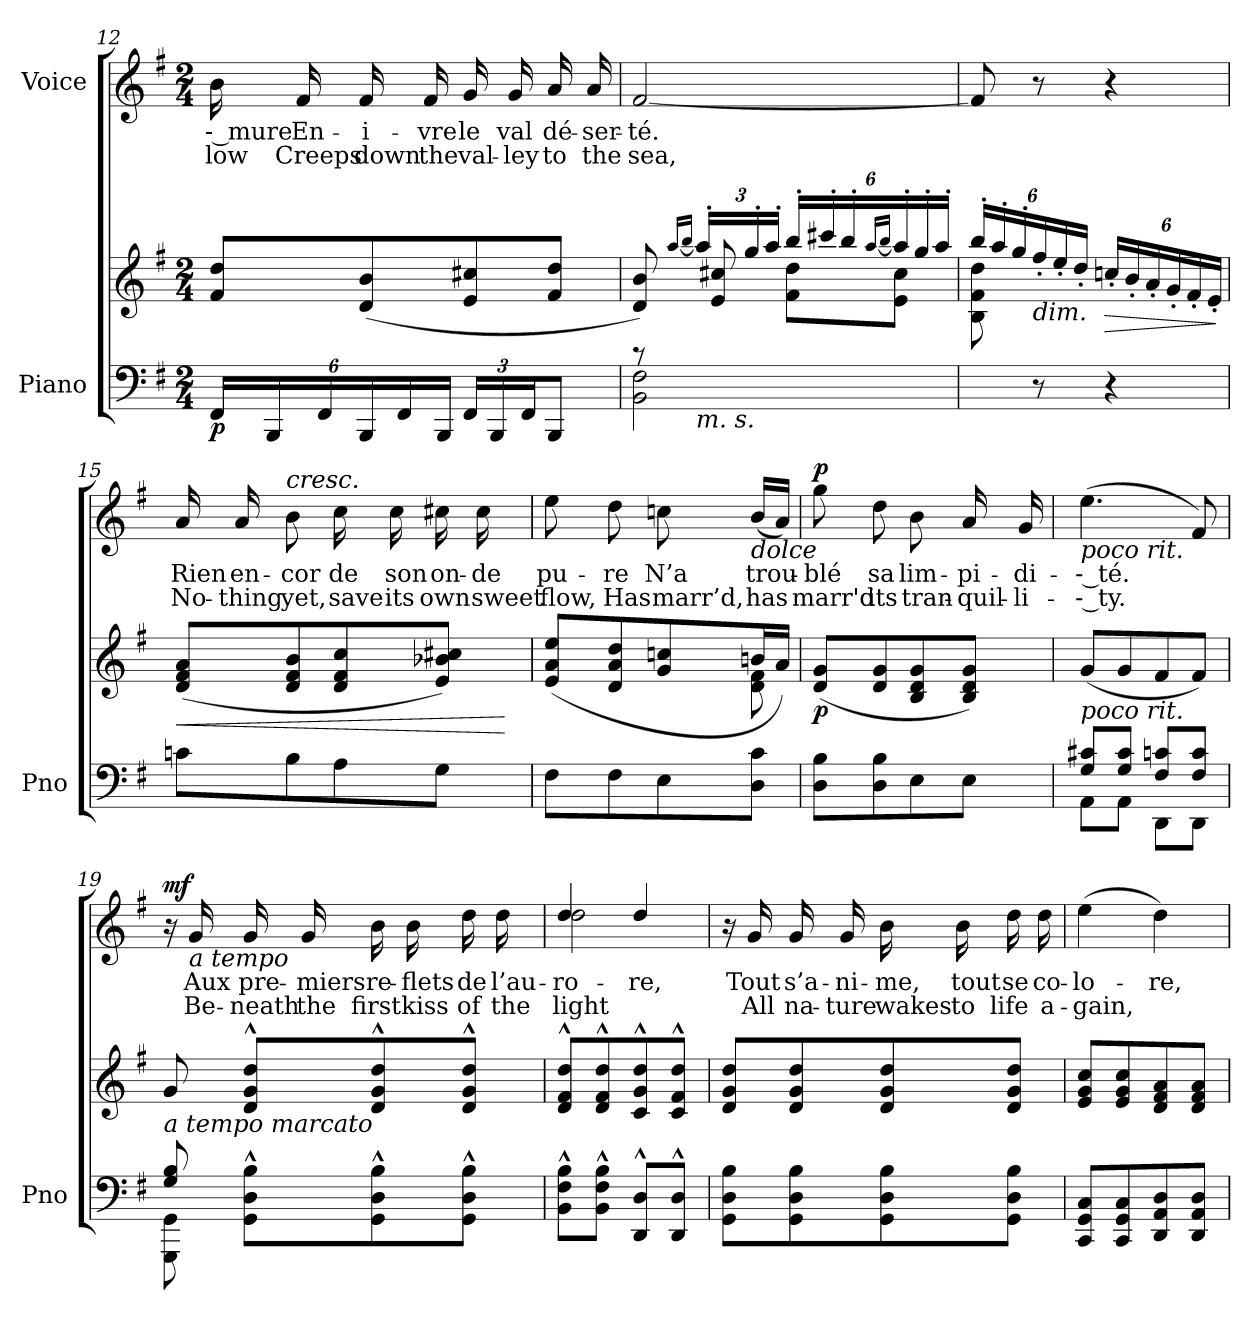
**kern	**kern	**dynam	**kern	**text	**text	**dynam
*part2	*part2	*part2	*part1	*part1	*part1	*part1
*staff3	*staff2	*staff2/3	*staff1	*staff1	*staff1	*staff1
*I"Piano	*	*	*I"Voice	*	*	*
*I'Pno	*	*	*	*	*	*
!!LO:LB:g=z
*clefF4	*clefG2	*	*clefG2	*	*	*
*k[f#]	*k[f#]	*	*k[f#]	*	*	*
*M2/4	*M2/4	*	*M2/4	*	*	*
*Xbrackettup	*	*	*	*	*	*
=12	=12	=12	=12	=12	=12	=12
!	!	!LO:DY:b=2	!	!LO:LY:b	!LO:LY:b	!
24FF#/LL	8f#/ 8dd/L	p	16b\	-- mure	low	.
24BBB/	.	.	.	.	.	.
!	!	!	!	!LO:LY:b	!LO:LY:b	!
.	.	.	16f#/	En-	Creeps	.
24FF#/	.	.	.	.	.	.
!	!	!	!	!LO:LY:b	!LO:LY:b	!
24BBB/	(>8d/ 8b/	.	16f#/	-i-	down	.
24FF#/	.	.	.	.	.	.
!	!	!	!	!LO:LY:b	!LO:LY:b	!
.	.	.	16f#/	-vre	the	.
24BBB/JJ	.	.	.	.	.	.
!	!	!	!	!LO:LY:b	!LO:LY:b	!
24FF#/LL	8e/ 8cc#X/	.	16g/	le	val-	.
24BBB/	.	.	.	.	.	.
!	!	!	!	!LO:LY:b	!LO:LY:b	!
.	.	.	16g/	val	-ley	.
24FF#/J	.	.	.	.	.	.
!	!	!	!	!LO:LY:b	!LO:LY:b	!
8BBB/J	8f#/ 8dd/J	.	16a/	dé-	to	.
!	!	!	!	!LO:LY:b	!LO:LY:b	!
.	.	.	16a/	-ser-	the	.
=13	=13	=13	=13	=13	=13	=13
*^	*^	*	*	*	*	*
!	!	!	!	!	!	!LO:LY:b	!LO:LY:b	!
8r	2BB\ 2F#\	8d/ 8b/)	8ryy	.	[2f#/	-té.	sea,	.
.	.	[16qaa/LL	.	.	.	.	.	.
.	.	16qbb/JJ	.	.	.	.	.	.
*	*	*Xbrackettup	*	*	*	*	*	*
!LO:TX:b:i:t=m. s.	!	!	!	!	!	!	!	!
4.ryy	.	24aa'>/LL]	8e/ 8cc#X/	.	.	.	.	.
.	.	24gg'>/	.	.	.	.	.	.
.	.	24aa'>/JJ	.	.	.	.	.	.
.	.	24bb'>/LL	8f#\ 8dd\L	.	.	.	.	.
.	.	24ccc#X'>/	.	.	.	.	.	.
.	.	24bb'>/	.	.	.	.	.	.
.	.	[16qaa/LL	.	.	.	.	.	.
.	.	16qbb/JJ	.	.	.	.	.	.
.	.	24aa'>/]	8e\ 8cc#\J	.	.	.	.	.
.	.	24gg'>/	.	.	.	.	.	.
.	.	24aa'>/JJ	.	.	.	.	.	.
*v	*v	*	*	*	*	*	*	*
=14	=14	=14	=14	=14	=14	=14	=14
8ryy	24bb'>/LL	8B\ 8f#\ 8dd\	.	8f#/]	.	.	.
.	24aa'>/	.	.	.	.	.	.
.	24gg'>/	.	.	.	.	.	.
!	!LO:TX:b:i:t=dim.	!	!	!	!	!	!
8r	24ff#'>/	4.ryy	.	8r	.	.	.
.	24ee'>/	.	.	.	.	.	.
.	24dd'>/JJ	.	.	.	.	.	.
!	!	!	!LO:HP:b	!	!	!	!
4r	24ccn'>/LL	.	>	4r	.	.	.
.	24b'>/	.	.	.	.	.	.
.	24a'>/	.	.	.	.	.	.
.	24g'>/	.	.	.	.	.	.
.	24f#'>/	.	.	.	.	.	.
.	24e'>/JJ	.	.	.	.	.	.
*	*v	*v	*	*	*	*	*
.	.	]	.	.	.	.
!!LO:LB:g=z
=15	=15	=15	=15	=15	=15	=15
!	!	!LO:HP:b	!	!LO:LY:b	!LO:LY:b	!
8cn\L	(>8d/ 8f#/ 8a/L	<	16a/	Rien	No-	.
!	!	!	!	!LO:LY:b	!LO:LY:b	!
.	.	.	16a/	en-	-thing	.
!	!	!	!LO:TX:a:i:t=cresc.	!	!	!
!	!	!	!	!LO:LY:b	!LO:LY:b	!
8B\	8d/ 8f#/ 8b/	.	8b\	-cor	yet,	.
!	!	!	!	!LO:LY:b	!LO:LY:b	!
8A\	8d/ 8f#/ 8cc/	.	16cc\	de	save	.
!	!	!	!	!LO:LY:b	!LO:LY:b	!
.	.	.	16cc\	son	its	.
!	!	!	!	!LO:LY:b	!LO:LY:b	!
8G\J	8e/ 8b-X/ 8cc#X/J)	.	16cc#X\	on-	own	.
!	!	!	!	!LO:LY:b	!LO:LY:b	!
.	.	.	16cc#\	-de	sweet	.
.	.	[	.	.	.	.
=16	=16	=16	=16	=16	=16	=16
*	*^	*	*	*	*	*
!	!	!	!	!	!LO:LY:b	!LO:LY:b	!
8F#\L	(>8e/ 8a/ 8ee/L	4.ryy	.	8ee\	pu-	flow,	.
!	!	!	!	!	!LO:LY:b	!LO:LY:b	!
8F#\	8d/ 8a/ 8dd/	.	.	8dd\	-re	Has	.
!	!	!	!	!	!LO:LY:b	!LO:LY:b	!
8E\	8g/ 8ccn/	.	.	8ccn\	N’a	marr’d,	.
!	!	!	!	!LO:TX:b:i:t=dolce	!	!	!
!	!	!	!	!	!LO:LY:b	!LO:LY:b	!
8D\ 8c\J	16bn/L	8d\ 8f#\	.	(16b/LL	trou-	has	.
.	16a/JJ)	.	.	16a/JJ)	.	.	.
*	*v	*v	*	*	*	*	*
=17	=17	=17	=17	=17	=17	=17
!	!	!LO:DY:b	!	!LO:LY:b	!LO:LY:b	!LO:DY:a
8D\ 8B\L	(>8d/ 8g/L	p	8gg\	-blé	marr'd	p
!	!	!	!	!LO:LY:b	!LO:LY:b	!
8D\ 8B\	8d/ 8g/	.	8dd\	sa	its	.
!	!	!	!	!LO:LY:b	!LO:LY:b	!
8E\	8B/ 8d/ 8g/	.	8b\	lim-	tran-	.
!	!	!	!	!LO:LY:b	!LO:LY:b	!
8E\J	8B/ 8d/ 8g/J)	.	16a/	-pi-	-quil-	.
!	!	!	!	!LO:LY:b	!LO:LY:b	!
.	.	.	16g/	-di-	-li-	.
!!LO:LB:g=z
=18	=18	=18	=18	=18	=18	=18
*^	*	*	*	*	*	*
!	!	!	!	!LO:TX:b:i:t=poco rit.	!	!	!
!	!	!LO:TX:b:i:t=poco rit.	!	!	!	!	!
!	!	!	!	!	!LO:LY:b	!LO:LY:b	!
8G/ 8c#X/L	8AA\L	(>8g/L	.	(4.ee\	-- té.	-- ty.	.
8G/ 8c#/J	8AA\J	8g/	.	.	.	.	.
8F#/ 8cn/L	8DD\L	8f#/	.	.	.	.	.
8F#/ 8c/J	8DD\J	8f#/J)	.	8f#/)	.	.	.
=19	=19	=19	=19	=19	=19	=19	=19
!	!	!LO:TX:b:i:t=a tempo marcato	!	!	!	!	!
!	!	!	!	!	!	!	!LO:DY:a
8G/ 8B/	8GGG\ 8GG\	8g/	.	16r	.	.	mf
!	!	!	!	!LO:TX:b:i:t=a tempo	!	!	!
!	!	!	!	!	!LO:LY:b	!LO:LY:b	!
.	.	.	.	16g/	Aux	Be-	.
!	!	!	!	!	!LO:LY:b	!LO:LY:b	!
8GG\^^ 8D\^^ 8B\^^L	4.ryy	8d/^^ 8g/^^ 8dd/^^L	.	16g/	pre-	-neath	.
!	!	!	!	!	!LO:LY:b	!LO:LY:b	!
.	.	.	.	16g/	-miers	the	.
!	!	!	!	!	!LO:LY:b	!LO:LY:b	!
8GG\^^ 8D\^^ 8B\^^	.	8d/^^ 8g/^^ 8dd/^^	.	16b\	re-	first	.
!	!	!	!	!	!LO:LY:b	!LO:LY:b	!
.	.	.	.	16b\	-flets	kiss	.
!	!	!	!	!	!LO:LY:b	!LO:LY:b	!
8GG\^^ 8D\^^ 8B\^^J	.	8d/^^ 8g/^^ 8dd/^^J	.	16dd\	de	of	.
!	!	!	!	!	!LO:LY:b	!LO:LY:b	!
.	.	.	.	16dd\	l’au-	the	.
*v	*v	*	*	*	*	*	*
=20	=20	=20	=20	=20	=20	=20
!	!	!	!	!LO:LY:b	!LO:LY:b	!
*	*	*	*^	*	*	*
8BB\^^ 8F#\^^ 8B\^^L	8d/^^ 8f#/^^ 8dd/^^L	.	4dd/	2dd\	-ro-	light	.
8BB\^^ 8F#\^^ 8B\^^J	8d/^^ 8f#/^^ 8dd/^^	.	.	.	.	.	.
!	!	!	!	!	!LO:LY:b	!	!
8DD/^^ 8D/^^L	8c/^^ 8g/^^ 8dd/^^	.	4dd/	.	-re,	.	.
8DD/^^ 8D/^^J	8c/^^ 8f#/^^ 8dd/^^J	.	.	.	.	.	.
*	*	*	*v	*v	*	*	*
!!LO:PB:g=z
=21	=21	=21	=21	=21	=21	=21
8GG\ 8D\ 8B\L	8d/ 8g/ 8dd/L	.	16r	.	.	.
!	!	!	!	!LO:LY:b	!LO:LY:b	!
.	.	.	16g/	Tout	All	.
!	!	!	!	!LO:LY:b	!LO:LY:b	!
8GG\ 8D\ 8B\	8d/ 8g/ 8dd/	.	16g/	s’a-	na-	.
!	!	!	!	!LO:LY:b	!LO:LY:b	!
.	.	.	16g/	-ni-	-ture	.
!	!	!	!	!LO:LY:b	!LO:LY:b	!
8GG\ 8D\ 8B\	8d/ 8g/ 8dd/	.	16b\	-me,	wakes	.
!	!	!	!	!LO:LY:b	!LO:LY:b	!
.	.	.	16b\	tout	to	.
!	!	!	!	!LO:LY:b	!LO:LY:b	!
8GG\ 8D\ 8B\J	8d/ 8g/ 8dd/J	.	16dd\	se	life	.
!	!	!	!	!LO:LY:b	!LO:LY:b	!
.	.	.	16dd\	co-	a-	.
=22	=22	=22	=22	=22	=22	=22
!	!	!	!	!LO:LY:b	!LO:LY:b	!
8CC/ 8GG/ 8C/L	8e/ 8g/ 8cc/L	.	(4ee\	-lo-	-gain,	.
8CC/ 8GG/ 8C/	8e/ 8g/ 8cc/	.	.	.	.	.
!	!	!	!	!LO:LY:b	!	!
8DD/ 8AA/ 8D/	8d/ 8f#/ 8a/	.	4dd\)	-re,	.	.
8DD/ 8AA/ 8D/J	8d/ 8f#/ 8a/J	.	.	.	.	.
=	=	=	=	=	=	=
*-	*-	*-	*-	*-	*-	*-
